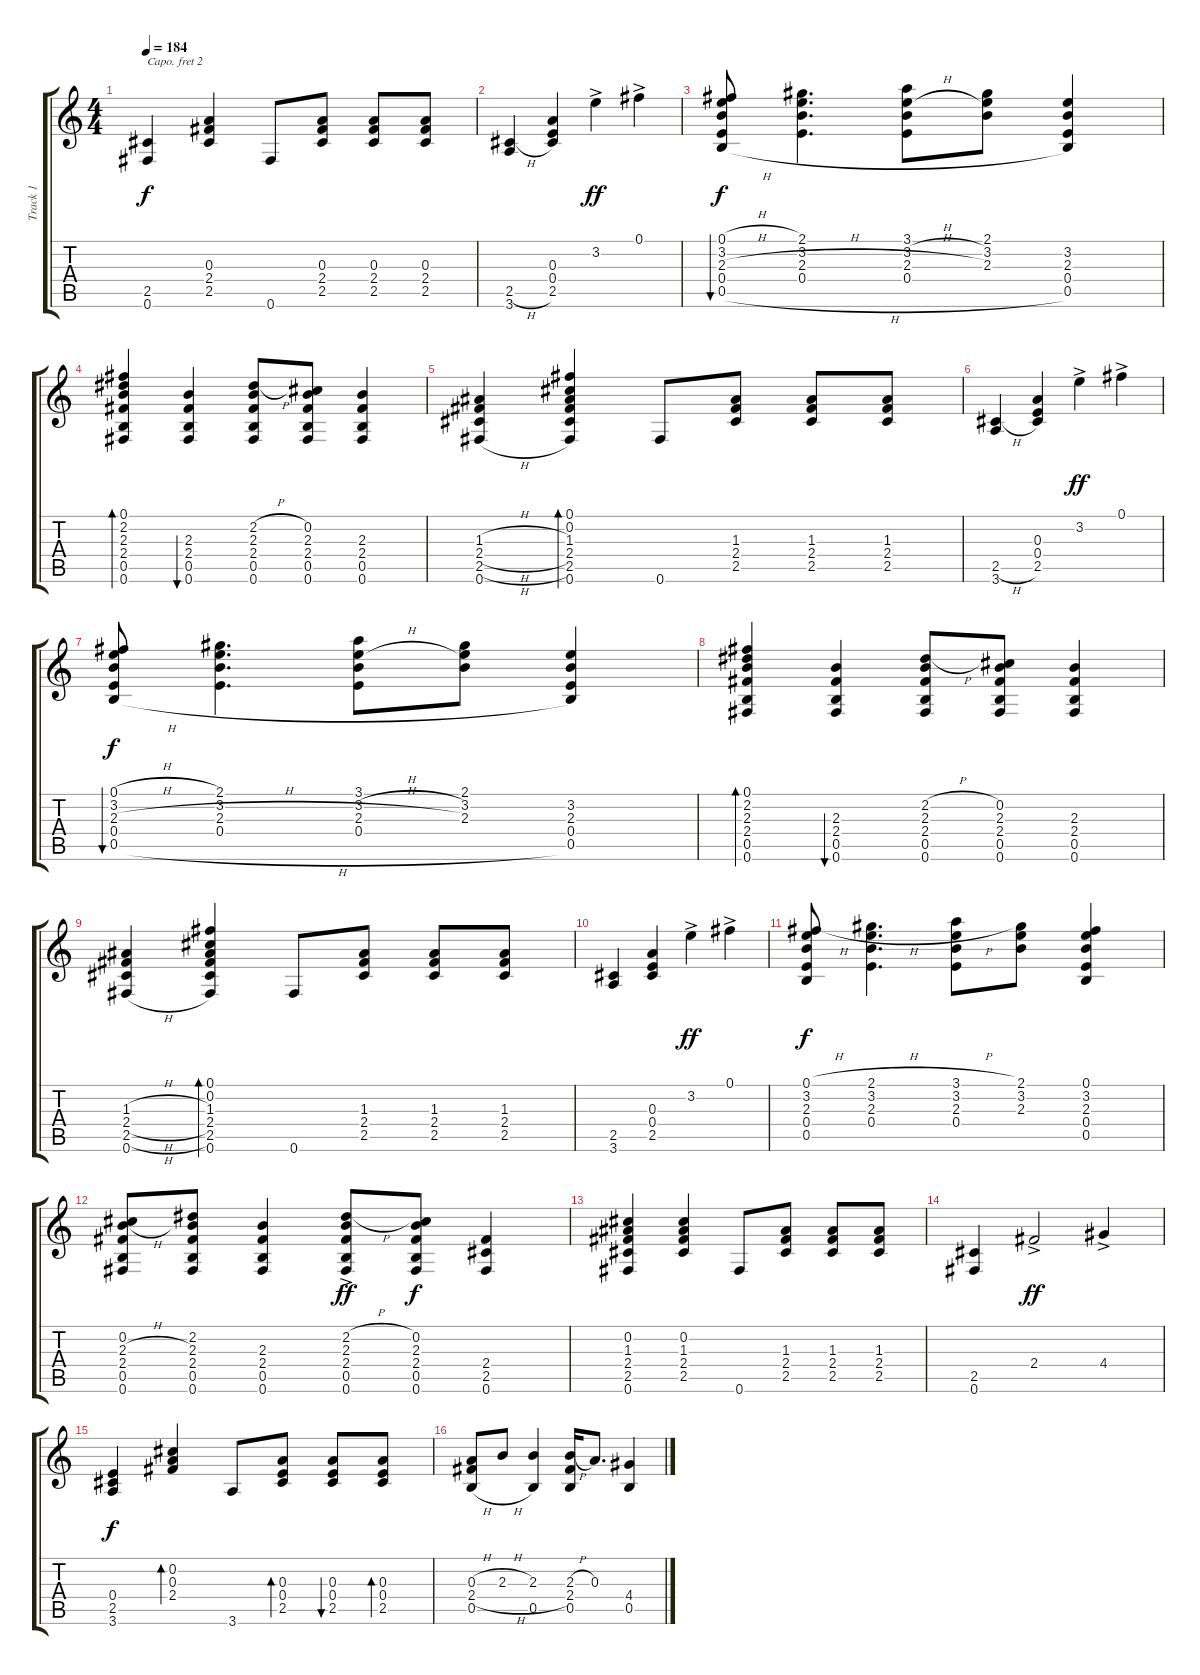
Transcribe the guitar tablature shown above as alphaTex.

\track ("Track 1" "Track 1") {instrument acousticguitarsteel}
\staff {score tabs}
\capo 2
\tuning (E4 B3 G3 D3 A2 E2) {hide}
\ts (4 4)
\tempo 184
\clef g2
\ks c
(2.5 0.6).4{dy f} (0.3 2.4 2.5).4 0.6.8 (0.3 2.4 2.5).8 (0.3 2.4 2.5).8 (0.3 2.4 2.5).8 |
(2.5{h} 3.6).4 (0.3 0.4 2.5).4 3.2{ac}.4{dy ff} 0.1{ac}.4 |
(0.1{h} 3.2 2.3{h} 0.4 0.5{h}).8{bu 480 dy f} (2.1 3.2 2.3{h} 0.4).4{d} (3.1 3.2{h} 2.3{h} 0.4).8 (2.1 3.2 2.3).8 (3.2 2.3 0.4 0.5).4 |
(0.1 2.2 2.3 2.4 0.5 0.6).4{bd 480} (2.3 2.4 0.5 0.6).4{bu 480} (2.2{h} 2.3 2.4 0.5 0.6).8 (0.2 2.3 2.4 0.5 0.6).8 (2.3 2.4 0.5 0.6).4 |
(1.3{h} 2.4{h} 2.5{h} 0.6{h}).4 (0.1 0.2 1.3 2.4 2.5 0.6).4{bd 480} 0.6.8 (1.3 2.4 2.5).8 (1.3 2.4 2.5).8 (1.3 2.4 2.5).8 |
(2.5{h} 3.6).4 (0.3 0.4 2.5).4 3.2{ac}.4{dy ff} 0.1{ac}.4 |
(0.1{h} 3.2 2.3{h} 0.4 0.5{h}).8{bu 480 dy f} (2.1 3.2 2.3{h} 0.4).4{d} (3.1 3.2{h} 2.3{h} 0.4).8 (2.1 3.2 2.3).8 (3.2 2.3 0.4 0.5).4 |
(0.1 2.2 2.3 2.4 0.5 0.6).4{bd 480} (2.3 2.4 0.5 0.6).4{bu 480} (2.2{h} 2.3 2.4 0.5 0.6).8 (0.2 2.3 2.4 0.5 0.6).8 (2.3 2.4 0.5 0.6).4 |
(1.3{h} 2.4{h} 2.5{h} 0.6{h}).4 (0.1 0.2 1.3 2.4 2.5 0.6).4{bd 480} 0.6.8 (1.3 2.4 2.5).8 (1.3 2.4 2.5).8 (1.3 2.4 2.5).8 |
(2.5 3.6).4 (0.3 0.4 2.5).4 3.2{ac}.4{dy ff} 0.1{ac}.4 |
(0.1{h} 3.2 2.3 0.4 0.5).8{dy f} (2.1{h} 3.2 2.3 0.4).4{d} (3.1{h} 3.2 2.3 0.4).8 (2.1 3.2 2.3).8 (0.1 3.2 2.3 0.4 0.5).4 |
(0.2 2.3{h} 2.4 0.5 0.6).8 (2.2 2.3 2.4 0.5 0.6).8 (2.3 2.4 0.5 0.6).4 (2.2{h ac} 2.3 2.4 0.5 0.6).8{dy ff} (0.2 2.3 2.4 0.5 0.6).8{dy f} (2.4 2.5 0.6).4 |
(0.2 1.3 2.4 2.5 0.6).4 (0.2 1.3 2.4 2.5).4 0.6.8 (1.3 2.4 2.5).8 (1.3 2.4 2.5).8 (1.3 2.4 2.5).8 |
(2.5 0.6).4 2.4{ac}.2{dy ff} 4.4{ac}.4 |
(0.4 2.5 3.6).4{dy f} (0.2 0.3 2.4).4{bd 480} 3.6.8 (0.3 0.4 2.5).8{bd 480} (0.3 0.4 2.5).8{bu 480} (0.3 0.4 2.5).8{bd 480} |
(0.3{h} 2.4{h} 0.5{h}).8 2.3{h}.8 (2.3 0.5).4 (2.3{h} 2.4 0.5).16 0.3.8{d} (4.4 0.5).4
